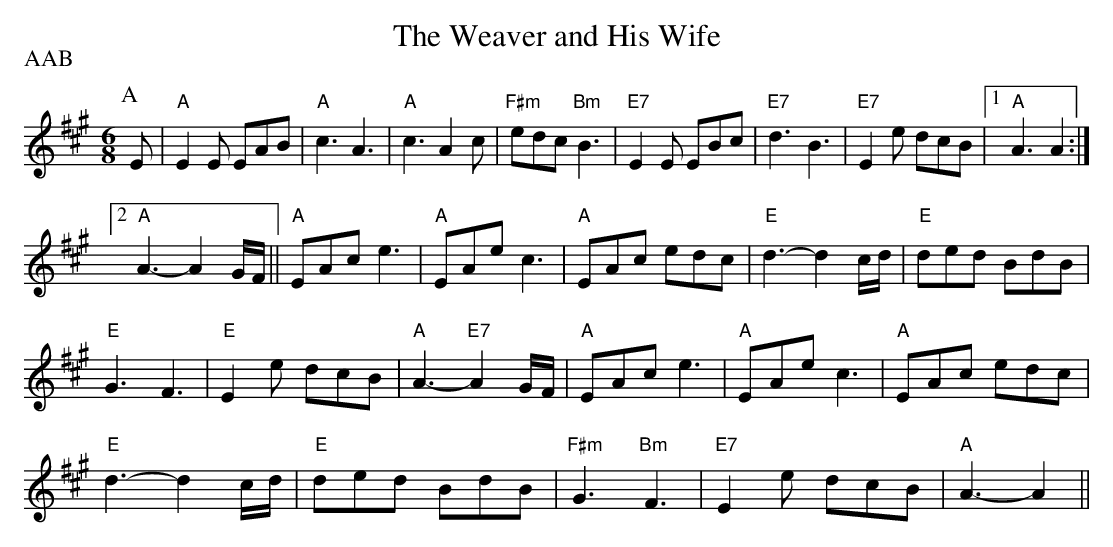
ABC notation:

X:1
T:The Weaver and His Wife
P:AAB
M:6/8
K:A
P:A
E|"A"E2E EAB|"A"c3 A3|"A"c3 A2c|"F#m"edc "Bm"B3|"E7"E2E EBc|"E7"d3 B3|\
"E7"E2e dcB| [1"A"A3 A2:|
[2"A"A3 -A2G/2F/2||"A"EAc e3|"A"EAe c3|"A"EAc edc|"E"d3 -d2c/2d/2|"E"ded BdB|
"E"G3 F3|"E"E2e dcB|"A"A3 -"E7"A2G/2F/2|"A"EAc e3|"A"EAe c3|"A"EAc edc|
"E"d3 -d2c/2d/2|"E"ded BdB|"F#m"G3 "Bm"F3|"E7"E2e dcB|"A"A3 -A2||
